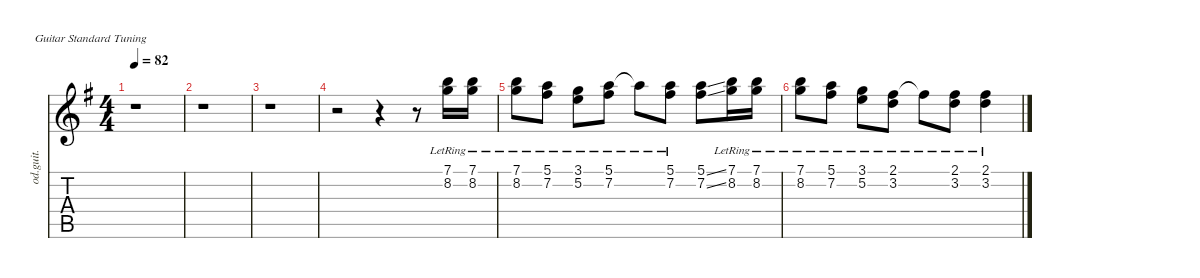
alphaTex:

\defaultSystemsLayout 4
\hideDynamics
\bracketExtendMode nobrackets
\track ("Guitar lead" "od.guit.") {instrument overdrivenguitar}
\staff {score tabs}
\tuning (E4 B3 G3 D3 A2 E2)
\ts (4 4)
\tempo 82
\clef g2
\ks eminor
r.1{dy mf} |
r.1 |
r.1 |
r.2 r.4 r.8 (7.1{lr acc forcenatural} 8.2{lr acc forcenatural}).16 (7.1{lr acc forcenatural} 8.2{lr acc forcenatural}).16 |
(7.1{lr acc forcenatural} 8.2{lr acc forcenatural}).8 (5.1{lr acc forcenatural} 7.2{lr acc #}).8 (3.1{lr acc forcenatural} 5.2{lr acc forcenatural}).8 (5.1{lr acc forcenatural} 7.2{lr acc #}).8 5.1{lr t acc forcenatural}.8 (5.1{lr acc forcenatural} 7.2{lr acc #}).8 (5.1{ss acc forcenatural} 7.2{ss acc #}).8 (7.1{lr acc forcenatural} 8.2{lr acc forcenatural}).16 (7.1{lr acc forcenatural} 8.2{lr acc forcenatural}).16 |
(7.1{lr acc forcenatural} 8.2{lr acc forcenatural}).8 (5.1{lr acc forcenatural} 7.2{lr acc #}).8 (3.1{lr acc forcenatural} 5.2{lr acc forcenatural}).8 (2.1{lr acc #} 3.2{lr acc forcenatural}).8 2.1{lr t acc #}.8 (2.1{lr acc #} 3.2{lr acc forcenatural}).8 (2.1{lr acc #} 3.2{lr acc forcenatural}).4
